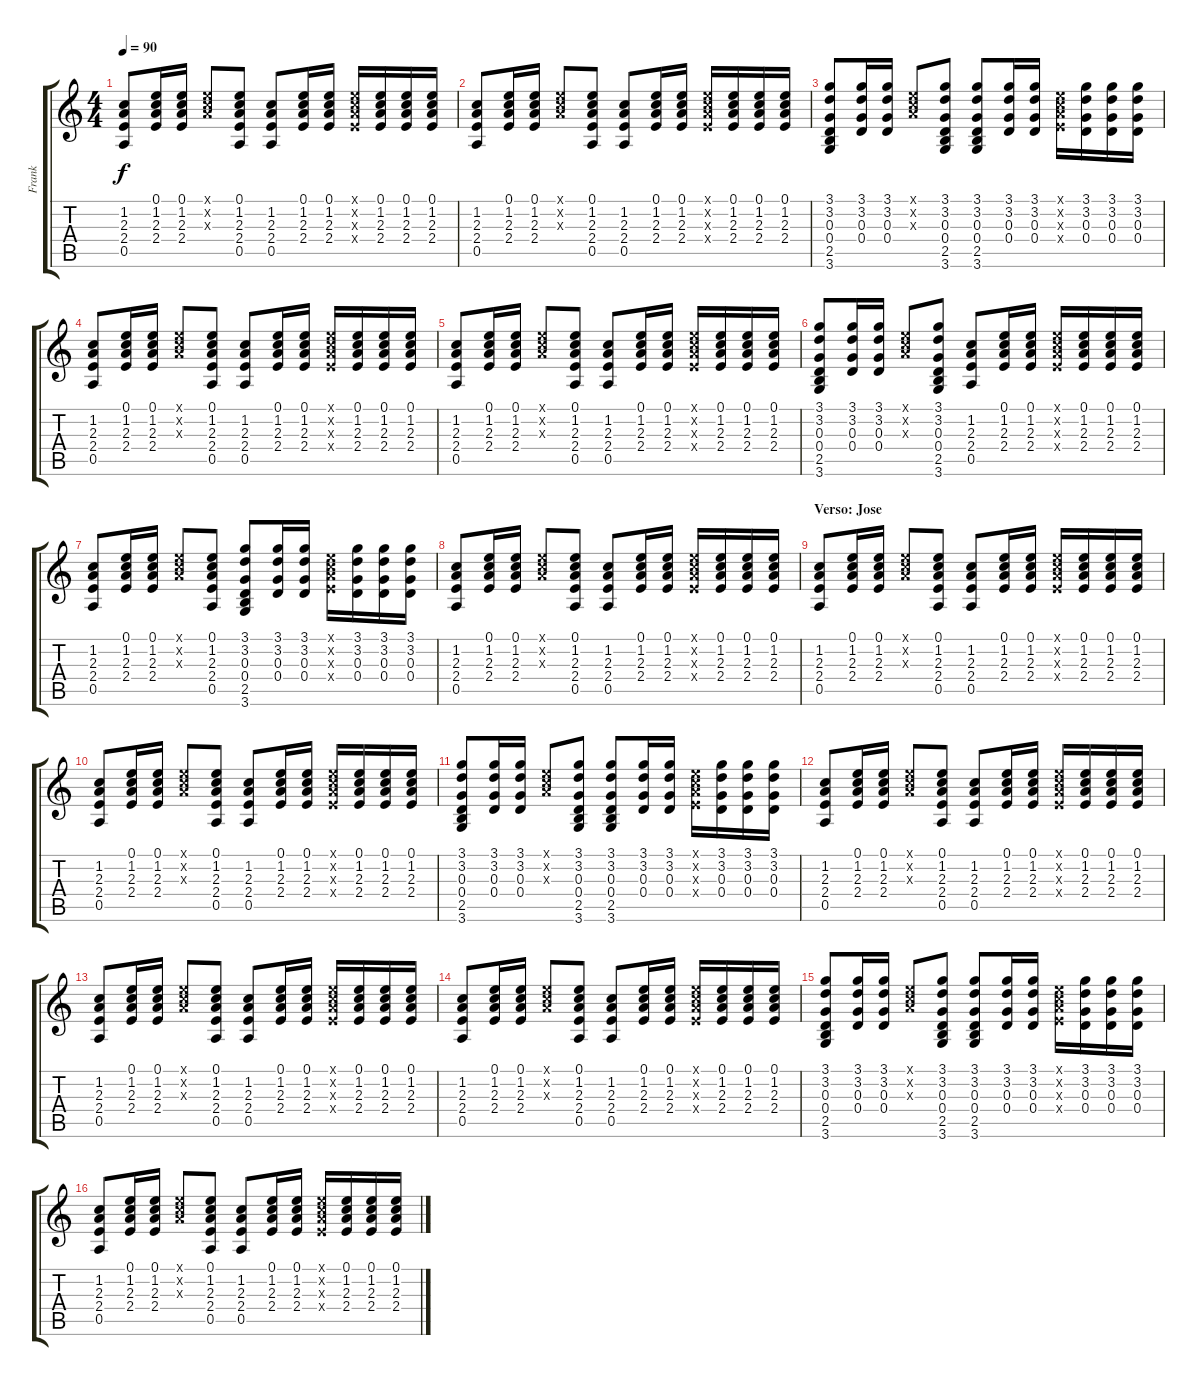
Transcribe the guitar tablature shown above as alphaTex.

\track ("Frank" "Frank") {instrument acousticguitarsteel}
\staff {score tabs}
\tuning (E4 B3 G3 D3 A2 E2) {hide}
\ts (4 4)
\tempo 90
\clef g2
\ks c
(1.2 2.3 2.4 0.5).8{dy f} (0.1 1.2 2.3 2.4).16 (0.1 1.2 2.3 2.4).16 (0.1{x} 1.2{x} 2.3{x}).8 (0.1 1.2 2.3 2.4 0.5).8 (1.2 2.3 2.4 0.5).8 (0.1 1.2 2.3 2.4).16 (0.1 1.2 2.3 2.4).16 (0.1{x} 1.2{x} 2.3{x} 2.4{x}).16 (0.1 1.2 2.3 2.4).16 (0.1 1.2 2.3 2.4).16 (0.1 1.2 2.3 2.4).16 |
(1.2 2.3 2.4 0.5).8 (0.1 1.2 2.3 2.4).16 (0.1 1.2 2.3 2.4).16 (0.1{x} 1.2{x} 2.3{x}).8 (0.1 1.2 2.3 2.4 0.5).8 (1.2 2.3 2.4 0.5).8 (0.1 1.2 2.3 2.4).16 (0.1 1.2 2.3 2.4).16 (0.1{x} 1.2{x} 2.3{x} 2.4{x}).16 (0.1 1.2 2.3 2.4).16 (0.1 1.2 2.3 2.4).16 (0.1 1.2 2.3 2.4).16 |
(3.1 3.2 0.3 0.4 2.5 3.6).8 (3.1 3.2 0.3 0.4).16 (3.1 3.2 0.3 0.4).16 (0.1{x} 1.2{x} 2.3{x}).8 (3.1 3.2 0.3 0.4 2.5 3.6).8 (3.1 3.2 0.3 0.4 2.5 3.6).8 (3.1 3.2 0.3 0.4).16 (3.1 3.2 0.3 0.4).16 (0.1{x} 1.2{x} 2.3{x} 2.4{x}).16 (3.1 3.2 0.3 0.4).16 (3.1 3.2 0.3 0.4).16 (3.1 3.2 0.3 0.4).16 |
(1.2 2.3 2.4 0.5).8 (0.1 1.2 2.3 2.4).16 (0.1 1.2 2.3 2.4).16 (0.1{x} 1.2{x} 2.3{x}).8 (0.1 1.2 2.3 2.4 0.5).8 (1.2 2.3 2.4 0.5).8 (0.1 1.2 2.3 2.4).16 (0.1 1.2 2.3 2.4).16 (0.1{x} 1.2{x} 2.3{x} 2.4{x}).16 (0.1 1.2 2.3 2.4).16 (0.1 1.2 2.3 2.4).16 (0.1 1.2 2.3 2.4).16 |
(1.2 2.3 2.4 0.5).8 (0.1 1.2 2.3 2.4).16 (0.1 1.2 2.3 2.4).16 (0.1{x} 1.2{x} 2.3{x}).8 (0.1 1.2 2.3 2.4 0.5).8 (1.2 2.3 2.4 0.5).8 (0.1 1.2 2.3 2.4).16 (0.1 1.2 2.3 2.4).16 (0.1{x} 1.2{x} 2.3{x} 2.4{x}).16 (0.1 1.2 2.3 2.4).16 (0.1 1.2 2.3 2.4).16 (0.1 1.2 2.3 2.4).16 |
(3.1 3.2 0.3 0.4 2.5 3.6).8 (3.1 3.2 0.3 0.4).16 (3.1 3.2 0.3 0.4).16 (0.1{x} 1.2{x} 2.3{x}).8 (3.1 3.2 0.3 0.4 2.5 3.6).8 (1.2 2.3 2.4 0.5).8 (0.1 1.2 2.3 2.4).16 (0.1 1.2 2.3 2.4).16 (0.1{x} 1.2{x} 2.3{x} 2.4{x}).16 (0.1 1.2 2.3 2.4).16 (0.1 1.2 2.3 2.4).16 (0.1 1.2 2.3 2.4).16 |
(1.2 2.3 2.4 0.5).8 (0.1 1.2 2.3 2.4).16 (0.1 1.2 2.3 2.4).16 (0.1{x} 1.2{x} 2.3{x}).8 (0.1 1.2 2.3 2.4 0.5).8 (3.1 3.2 0.3 0.4 2.5 3.6).8 (3.1 3.2 0.3 0.4).16 (3.1 3.2 0.3 0.4).16 (0.1{x} 1.2{x} 2.3{x} 2.4{x}).16 (3.1 3.2 0.3 0.4).16 (3.1 3.2 0.3 0.4).16 (3.1 3.2 0.3 0.4).16 |
(1.2 2.3 2.4 0.5).8 (0.1 1.2 2.3 2.4).16 (0.1 1.2 2.3 2.4).16 (0.1{x} 1.2{x} 2.3{x}).8 (0.1 1.2 2.3 2.4 0.5).8 (1.2 2.3 2.4 0.5).8 (0.1 1.2 2.3 2.4).16 (0.1 1.2 2.3 2.4).16 (0.1{x} 1.2{x} 2.3{x} 2.4{x}).16 (0.1 1.2 2.3 2.4).16 (0.1 1.2 2.3 2.4).16 (0.1 1.2 2.3 2.4).16 |
\section ("" "Verso: Jose")
(1.2 2.3 2.4 0.5).8 (0.1 1.2 2.3 2.4).16 (0.1 1.2 2.3 2.4).16 (0.1{x} 1.2{x} 2.3{x}).8 (0.1 1.2 2.3 2.4 0.5).8 (1.2 2.3 2.4 0.5).8 (0.1 1.2 2.3 2.4).16 (0.1 1.2 2.3 2.4).16 (0.1{x} 1.2{x} 2.3{x} 2.4{x}).16 (0.1 1.2 2.3 2.4).16 (0.1 1.2 2.3 2.4).16 (0.1 1.2 2.3 2.4).16 |
(1.2 2.3 2.4 0.5).8 (0.1 1.2 2.3 2.4).16 (0.1 1.2 2.3 2.4).16 (0.1{x} 1.2{x} 2.3{x}).8 (0.1 1.2 2.3 2.4 0.5).8 (1.2 2.3 2.4 0.5).8 (0.1 1.2 2.3 2.4).16 (0.1 1.2 2.3 2.4).16 (0.1{x} 1.2{x} 2.3{x} 2.4{x}).16 (0.1 1.2 2.3 2.4).16 (0.1 1.2 2.3 2.4).16 (0.1 1.2 2.3 2.4).16 |
(3.1 3.2 0.3 0.4 2.5 3.6).8 (3.1 3.2 0.3 0.4).16 (3.1 3.2 0.3 0.4).16 (0.1{x} 1.2{x} 2.3{x}).8 (3.1 3.2 0.3 0.4 2.5 3.6).8 (3.1 3.2 0.3 0.4 2.5 3.6).8 (3.1 3.2 0.3 0.4).16 (3.1 3.2 0.3 0.4).16 (0.1{x} 1.2{x} 2.3{x} 2.4{x}).16 (3.1 3.2 0.3 0.4).16 (3.1 3.2 0.3 0.4).16 (3.1 3.2 0.3 0.4).16 |
(1.2 2.3 2.4 0.5).8 (0.1 1.2 2.3 2.4).16 (0.1 1.2 2.3 2.4).16 (0.1{x} 1.2{x} 2.3{x}).8 (0.1 1.2 2.3 2.4 0.5).8 (1.2 2.3 2.4 0.5).8 (0.1 1.2 2.3 2.4).16 (0.1 1.2 2.3 2.4).16 (0.1{x} 1.2{x} 2.3{x} 2.4{x}).16 (0.1 1.2 2.3 2.4).16 (0.1 1.2 2.3 2.4).16 (0.1 1.2 2.3 2.4).16 |
(1.2 2.3 2.4 0.5).8 (0.1 1.2 2.3 2.4).16 (0.1 1.2 2.3 2.4).16 (0.1{x} 1.2{x} 2.3{x}).8 (0.1 1.2 2.3 2.4 0.5).8 (1.2 2.3 2.4 0.5).8 (0.1 1.2 2.3 2.4).16 (0.1 1.2 2.3 2.4).16 (0.1{x} 1.2{x} 2.3{x} 2.4{x}).16 (0.1 1.2 2.3 2.4).16 (0.1 1.2 2.3 2.4).16 (0.1 1.2 2.3 2.4).16 |
(1.2 2.3 2.4 0.5).8 (0.1 1.2 2.3 2.4).16 (0.1 1.2 2.3 2.4).16 (0.1{x} 1.2{x} 2.3{x}).8 (0.1 1.2 2.3 2.4 0.5).8 (1.2 2.3 2.4 0.5).8 (0.1 1.2 2.3 2.4).16 (0.1 1.2 2.3 2.4).16 (0.1{x} 1.2{x} 2.3{x} 2.4{x}).16 (0.1 1.2 2.3 2.4).16 (0.1 1.2 2.3 2.4).16 (0.1 1.2 2.3 2.4).16 |
(3.1 3.2 0.3 0.4 2.5 3.6).8 (3.1 3.2 0.3 0.4).16 (3.1 3.2 0.3 0.4).16 (0.1{x} 1.2{x} 2.3{x}).8 (3.1 3.2 0.3 0.4 2.5 3.6).8 (3.1 3.2 0.3 0.4 2.5 3.6).8 (3.1 3.2 0.3 0.4).16 (3.1 3.2 0.3 0.4).16 (0.1{x} 1.2{x} 2.3{x} 2.4{x}).16 (3.1 3.2 0.3 0.4).16 (3.1 3.2 0.3 0.4).16 (3.1 3.2 0.3 0.4).16 |
(1.2 2.3 2.4 0.5).8 (0.1 1.2 2.3 2.4).16 (0.1 1.2 2.3 2.4).16 (0.1{x} 1.2{x} 2.3{x}).8 (0.1 1.2 2.3 2.4 0.5).8 (1.2 2.3 2.4 0.5).8 (0.1 1.2 2.3 2.4).16 (0.1 1.2 2.3 2.4).16 (0.1{x} 1.2{x} 2.3{x} 2.4{x}).16 (0.1 1.2 2.3 2.4).16 (0.1 1.2 2.3 2.4).16 (0.1 1.2 2.3 2.4).16
